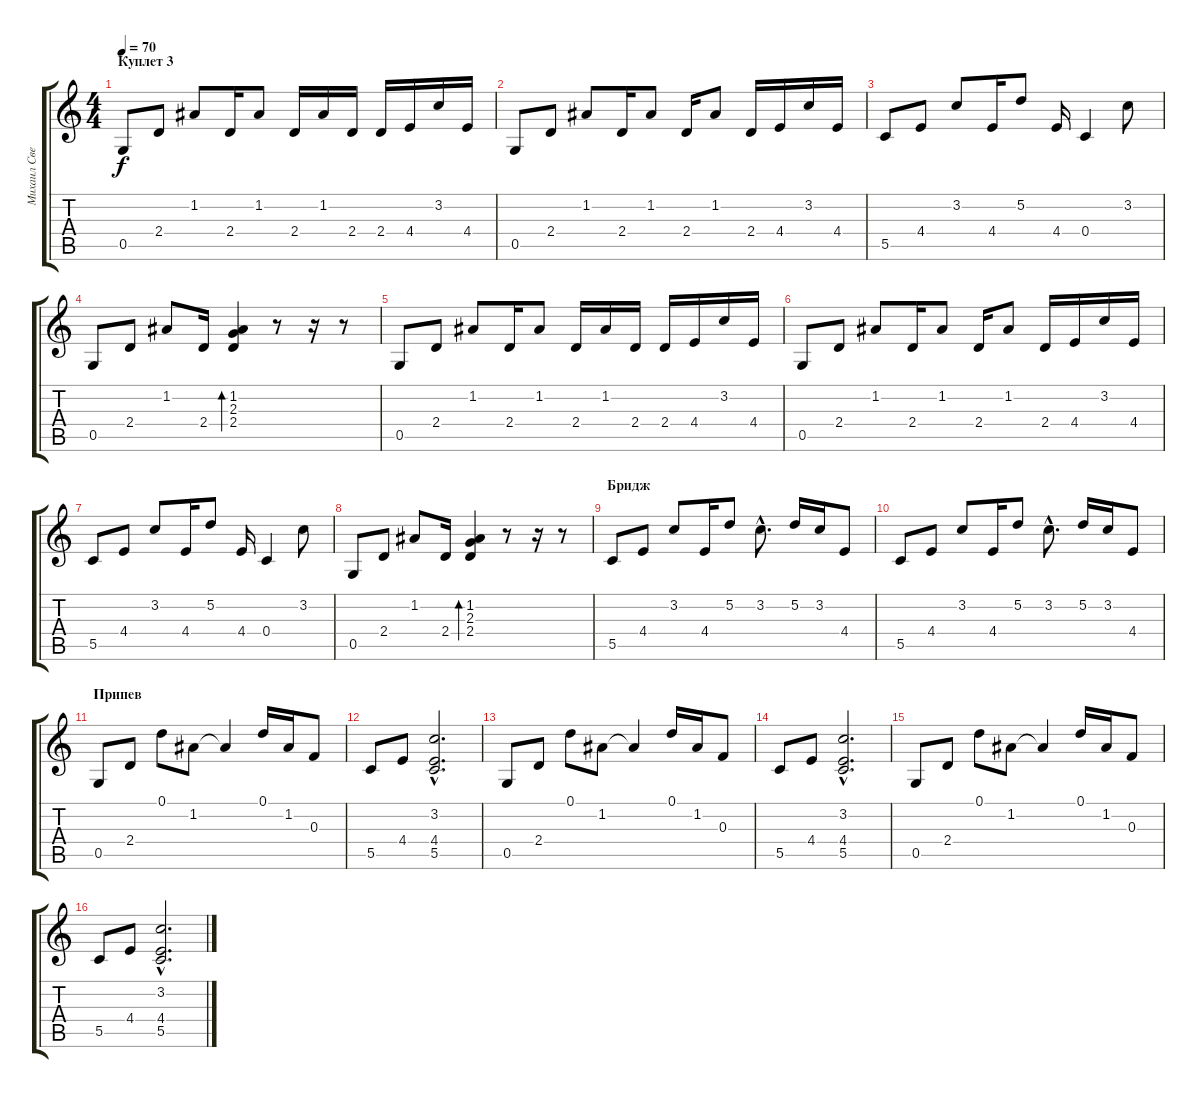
\track ("Михаил Светлов" "Михаил Све") {instrument electricguitarclean}
\staff {score tabs}
\tuning (D4 A3 F3 C3 G2 D2) {hide}
\ts (4 4)
\section ("" "Куплет 3")
\tempo 70
\clef g2
\ks c
0.5.8{dy f} 2.4.8 1.2.8 2.4.16 1.2.8 2.4.16 1.2.16 2.4.16 2.4.16 4.4.16 3.2.16 4.4.16 |
0.5.8 2.4.8 1.2.8 2.4.16 1.2.8 2.4.16 1.2.8 2.4.16 4.4.16 3.2.16 4.4.16 |
5.5.8 4.4.8 3.2.8 4.4.16 5.2.8 4.4.16 0.4.4 3.2.8 |
0.5.8 2.4.8 1.2.8 2.4.16 (1.2 2.3 2.4).4{bd 60} r.8 r.16 r.8 |
0.5.8 2.4.8 1.2.8 2.4.16 1.2.8 2.4.16 1.2.16 2.4.16 2.4.16 4.4.16 3.2.16 4.4.16 |
0.5.8 2.4.8 1.2.8 2.4.16 1.2.8 2.4.16 1.2.8 2.4.16 4.4.16 3.2.16 4.4.16 |
5.5.8 4.4.8 3.2.8 4.4.16 5.2.8 4.4.16 0.4.4 3.2.8 |
0.5.8 2.4.8 1.2.8 2.4.16 (1.2 2.3 2.4).4{bd 60} r.8 r.16 r.8 |
\section ("" "Бридж")
5.5.8 4.4.8 3.2.8 4.4.16 5.2.8 3.2{hac}.8{d} 5.2.16 3.2.16 4.4.8 |
5.5.8 4.4.8 3.2.8 4.4.16 5.2.8 3.2{hac}.8{d} 5.2.16 3.2.16 4.4.8 |
\section ("" "Припев")
0.5.8 2.4.8 0.1.8 1.2.8 1.2{t}.4 0.1.16 1.2.16 0.3.8 |
5.5.8 4.4.8 (3.2{hac} 4.4{hac} 5.5{hac}).2{d} |
0.5.8 2.4.8 0.1.8 1.2.8 1.2{t}.4 0.1.16 1.2.16 0.3.8 |
5.5.8 4.4.8 (3.2{hac} 4.4{hac} 5.5{hac}).2{d} |
0.5.8 2.4.8 0.1.8 1.2.8 1.2{t}.4 0.1.16 1.2.16 0.3.8 |
5.5.8 4.4.8 (3.2{hac} 4.4{hac} 5.5{hac}).2{d}
